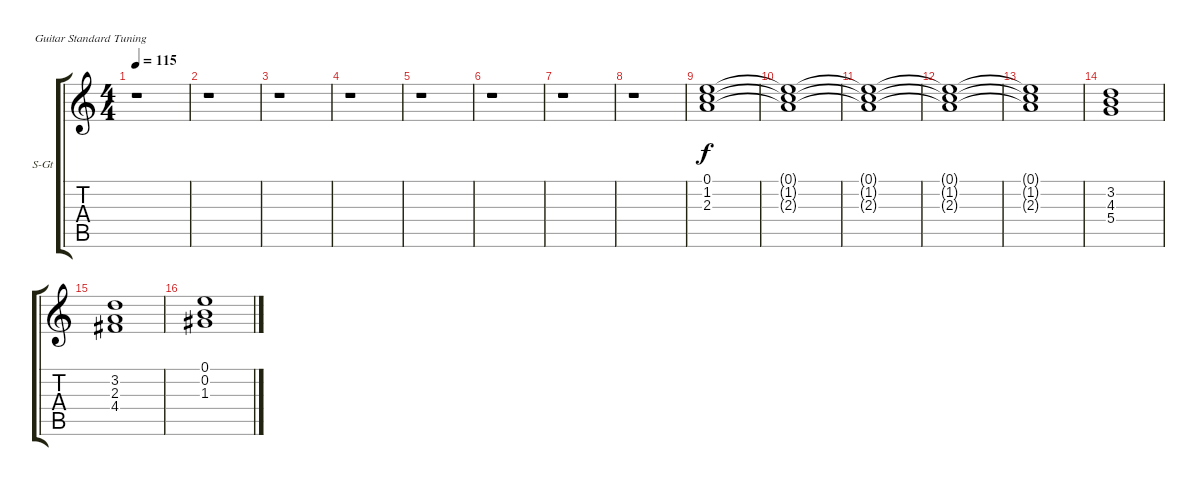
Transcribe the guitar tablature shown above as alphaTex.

\bracketExtendMode groupsimilarinstruments
\firstSystemTrackNameOrientation horizontal
\otherSystemsTrackNameOrientation horizontal
\track ("Organ" "S-Gt") {instrument drawbarorgan}
\staff {score tabs}
\tuning (E4 B3 G3 D3 A2 E2)
\displaytranspose 12
\ts (4 4)
\tempo 115
\clef g2
\ks c
r.1{dy f} |
r.1 |
r.1 |
r.1 |
r.1 |
r.1 |
r.1 |
r.1 |
(0.1 1.2 2.3).1 |
(0.1{t} 1.2{t} 2.3{t}).1 |
(0.1{t} 1.2{t} 2.3{t}).1 |
(0.1{t} 1.2{t} 2.3{t}).1 |
(0.1{t} 1.2{t} 2.3{t}).1 |
(3.2 4.3 5.4).1 |
(3.2 2.3 4.4).1 |
(0.1 0.2 1.3).1
